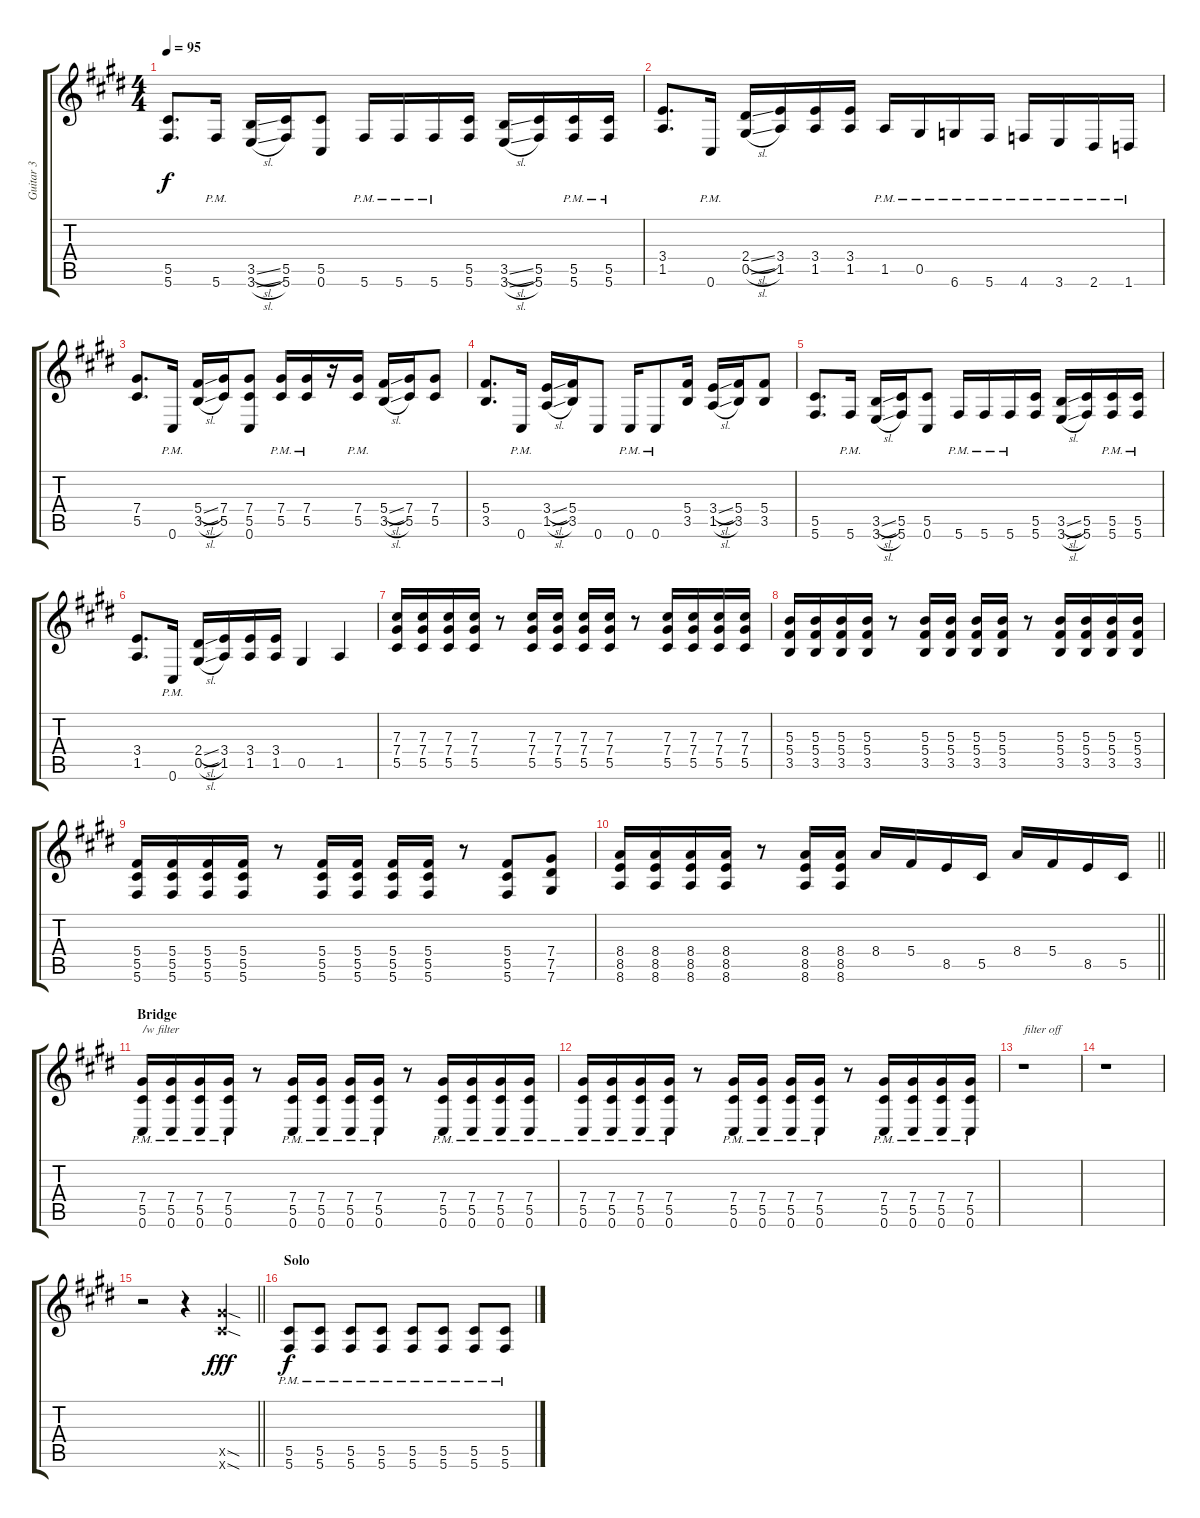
\track ("Guitar 3" "Guitar 3") {instrument distortionguitar}
\staff {score tabs}
\tuning (Eb4 Bb3 Gb3 Db3 Ab2 Db2) {hide}
\ts (4 4)
\tempo 95
\clef g2
\ks e
(5.5 5.6).8{d dy f} 5.6{pm}.16 (3.5{sl} 3.6{sl}).16 (5.5 5.6).16 (5.5 0.6).8 5.6{pm}.16 5.6{pm}.16 5.6{pm}.16 (5.5 5.6).16 (3.5{sl} 3.6{sl}).16 (5.5 5.6).16 (5.5{pm} 5.6{pm}).16 (5.5{pm} 5.6{pm}).16 |
(3.4 1.5).8{d} 0.6{pm}.16 (2.4{sl} 0.5{sl}).16 (3.4 1.5).16 (3.4 1.5).16 (3.4 1.5).16 1.5{pm}.16 0.5{pm}.16 6.6{pm}.16 5.6{pm}.16 4.6{pm}.16 3.6{pm}.16 2.6{pm}.16 1.6{pm}.16 |
(7.4 5.5).8{d} 0.6{pm}.16 (5.4{sl} 3.5{sl}).16 (7.4 5.5).16 (7.4 5.5 0.6).8 (7.4{pm} 5.5{pm}).16 (7.4{pm} 5.5{pm}).16 r.16 (7.4{pm} 5.5{pm}).16 (5.4{sl} 3.5{sl}).16 (7.4 5.5).16 (7.4 5.5).8 |
(5.4 3.5).8{d} 0.6{pm}.16 (3.4{sl} 1.5{sl}).16 (5.4 3.5).16 0.6.8 0.6{pm}.16 0.6{pm}.8 (5.4 3.5).16 (3.4{sl} 1.5{sl}).16 (5.4 3.5).16 (5.4 3.5).8 |
(5.5 5.6).8{d} 5.6{pm}.16 (3.5{sl} 3.6{sl}).16 (5.5 5.6).16 (5.5 0.6).8 5.6{pm}.16 5.6{pm}.16 5.6{pm}.16 (5.5 5.6).16 (3.5{sl} 3.6{sl}).16 (5.5 5.6).16 (5.5{pm} 5.6{pm}).16 (5.5{pm} 5.6{pm}).16 |
(3.4 1.5).8{d} 0.6{pm}.16 (2.4{sl} 0.5{sl}).16 (3.4 1.5).16 (3.4 1.5).16 (3.4 1.5).16 0.5.4 1.5.4 |
(7.3 7.4 5.5).16 (7.3 7.4 5.5).16 (7.3 7.4 5.5).16 (7.3 7.4 5.5).16 r.8 (7.3 7.4 5.5).16 (7.3 7.4 5.5).16 (7.3 7.4 5.5).16 (7.3 7.4 5.5).16 r.8 (7.3 7.4 5.5).16 (7.3 7.4 5.5).16 (7.3 7.4 5.5).16 (7.3 7.4 5.5).16 |
(5.3 5.4 3.5).16 (5.3 5.4 3.5).16 (5.3 5.4 3.5).16 (5.3 5.4 3.5).16 r.8 (5.3 5.4 3.5).16 (5.3 5.4 3.5).16 (5.3 5.4 3.5).16 (5.3 5.4 3.5).16 r.8 (5.3 5.4 3.5).16 (5.3 5.4 3.5).16 (5.3 5.4 3.5).16 (5.3 5.4 3.5).16 |
(5.4 5.5 5.6).16 (5.4 5.5 5.6).16 (5.4 5.5 5.6).16 (5.4 5.5 5.6).16 r.8 (5.4 5.5 5.6).16 (5.4 5.5 5.6).16 (5.4 5.5 5.6).16 (5.4 5.5 5.6).16 r.8 (5.4 5.5 5.6).8 (7.4 7.5 7.6).8 |
\barLineRight lightlight
(8.4 8.5 8.6).16 (8.4 8.5 8.6).16 (8.4 8.5 8.6).16 (8.4 8.5 8.6).16 r.8 (8.4 8.5 8.6).16 (8.4 8.5 8.6).16 8.4.16 5.4.16 8.5.16 5.5.16 8.4.16 5.4.16 8.5.16 5.5.16 |
\section ("" "Bridge")
(7.4{pm} 5.5{pm} 0.6{pm}).16{txt "/w filter"} (7.4{pm} 5.5{pm} 0.6{pm}).16 (7.4{pm} 5.5{pm} 0.6{pm}).16 (7.4{pm} 5.5{pm} 0.6{pm}).16 r.8 (7.4{pm} 5.5{pm} 0.6{pm}).16 (7.4{pm} 5.5{pm} 0.6{pm}).16 (7.4{pm} 5.5{pm} 0.6{pm}).16 (7.4{pm} 5.5{pm} 0.6{pm}).16 r.8 (7.4{pm} 5.5{pm} 0.6{pm}).16 (7.4{pm} 5.5{pm} 0.6{pm}).16 (7.4{pm} 5.5{pm} 0.6{pm}).16 (7.4{pm} 5.5{pm} 0.6{pm}).16 |
(7.4{pm} 5.5{pm} 0.6{pm}).16 (7.4{pm} 5.5{pm} 0.6{pm}).16 (7.4{pm} 5.5{pm} 0.6{pm}).16 (7.4{pm} 5.5{pm} 0.6{pm}).16 r.8 (7.4{pm} 5.5{pm} 0.6{pm}).16 (7.4{pm} 5.5{pm} 0.6{pm}).16 (7.4{pm} 5.5{pm} 0.6{pm}).16 (7.4{pm} 5.5{pm} 0.6{pm}).16 r.8 (7.4{pm} 5.5{pm} 0.6{pm}).16 (7.4{pm} 5.5{pm} 0.6{pm}).16 (7.4{pm} 5.5{pm} 0.6{pm}).16 (7.4{pm} 5.5{pm} 0.6{pm}).16 |
r.1{txt "filter off"} |
r.1 |
\barLineRight lightlight
r.2 r.4 (12.5{sod x} 12.6{sod x}).4{dy fff} |
\section ("" "Solo")
(5.5{pm} 5.6{pm}).8{dy f} (5.5{pm} 5.6{pm}).8 (5.5{pm} 5.6{pm}).8 (5.5{pm} 5.6{pm}).8 (5.5{pm} 5.6{pm}).8 (5.5{pm} 5.6{pm}).8 (5.5{pm} 5.6{pm}).8 (5.5{pm} 5.6{pm}).8
